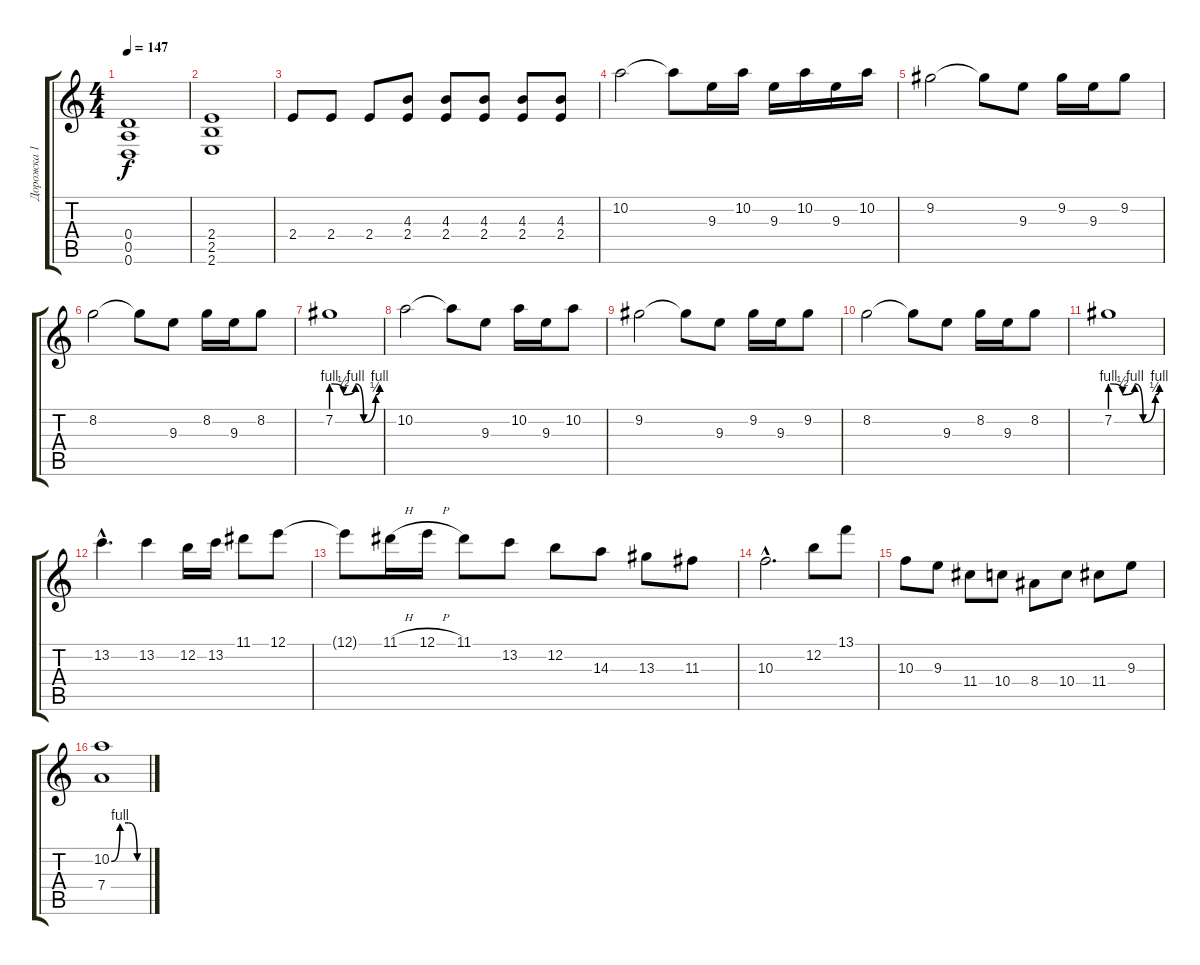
\track ("Дорожка 1" "Дорожка 1") {instrument distortionguitar}
\staff {score tabs}
\tuning (E4 B3 G3 D3 A2 D2) {hide}
\ts (4 4)
\tempo 147
\clef g2
\ks c
(0.4{t} 0.5{t} 0.6{t}).1{dy f} |
(2.4 2.5 2.6).1 |
2.4.8 2.4.8 2.4.8 (4.3 2.4).8 (4.3 2.4).8 (4.3 2.4).8 (4.3 2.4).8 (4.3 2.4).8 |
10.2.2 10.2{t}.8 9.3.16 10.2.16 9.3.16 10.2.16 9.3.16 10.2.16 |
9.2.2 9.2{t}.8 9.3.8 9.2.16 9.3.16 9.2.8 |
8.2.2 8.2{t}.8 9.3.8 8.2.16 9.3.16 8.2.8 |
7.2{be (custom 0 4 15 2 30 4 40 0 55 2 60 4)}.1 |
10.2.2 10.2{t}.8 9.3.8 10.2.16 9.3.16 10.2.8 |
9.2.2 9.2{t}.8 9.3.8 9.2.16 9.3.16 9.2.8 |
8.2.2 8.2{t}.8 9.3.8 8.2.16 9.3.16 8.2.8 |
7.2{be (custom 0 4 15 2 30 4 40 0 55 2 60 4)}.1 |
13.2{hac}.4{d} 13.2.4 12.2.16 13.2.16 11.1.8 12.1.8 |
12.1{t}.8 11.1{h}.16 12.1{h}.16 11.1.8 13.2.8 12.2.8 14.3.8 13.3.8 11.3.8 |
10.3{hac}.2{d} 12.2.8 13.1.8 |
10.3.8 9.3.8 11.4.8 10.4.8 8.4.8 10.4.8 11.4.8 9.3.8 |
(10.2{be (custom 0 0 15 4 30 4 45 0 60 0)} 7.4).1
